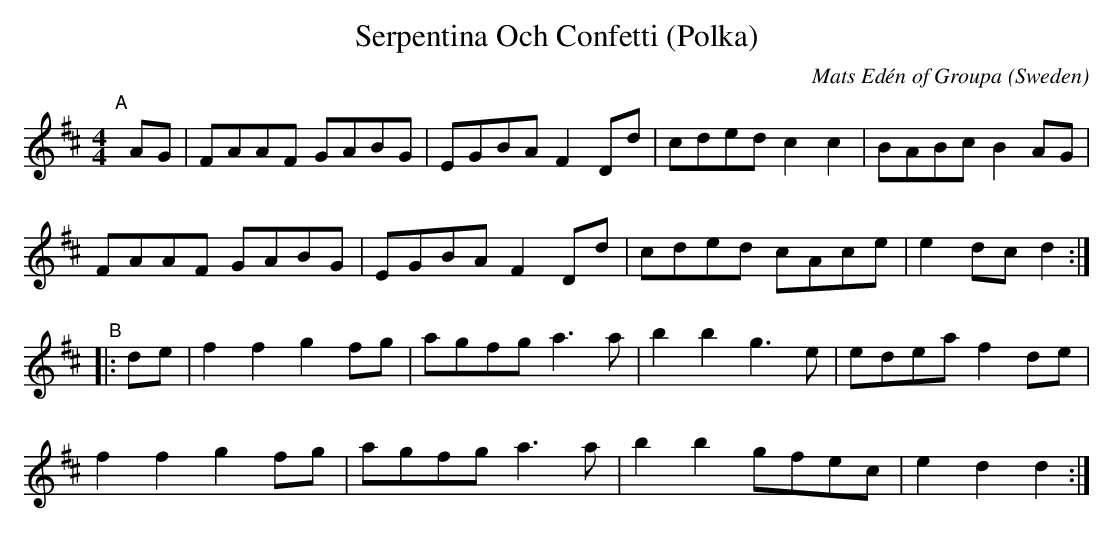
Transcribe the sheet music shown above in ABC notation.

X:1
T: Serpentina Och Confetti (Polka)
C: Mats Ed\'en of Groupa
O: Sweden
M: 4/4
L: 1/8
K: D
"^A"[|] AG |\
FAAF GABG | EGBA F2Dd | cded c2c2 | BABc B2AG |
FAAF GABG | EGBA F2Dd | cded cAce | e2dc d2 :|
"^B"|: de |\
f2f2 g2fg | agfg a3a | b2b2 g3e | edea f2de |
f2f2 g2fg | agfg a3a | b2b2 gfec | e2d2 d2 :|
